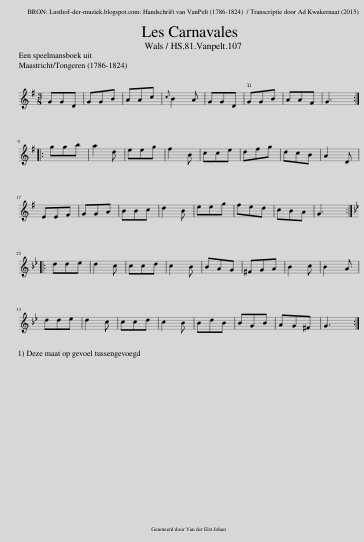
X:1
L:1/8
Q:1/4=115
M:3/8
I:linebreak $
K:G
V:1 treble
V:1
 GGD | GGB | AAc |{c} B2 A | GGD | %5
 GGB | AAF | G3 ::$ ggb | a2 d | %10
 eeg | f2 B | cce | dfg | dcB | %15
 A2 D |$ EEF | GGA | BBc | d2 B | %20
 eeg | fed | cBA | G3 ::$[K:Bb] dde | %25
 d2 c | ccd | c2 B | BAG | ^FGA | %30
 B2 c | B2 A |$ dde | d2 c | ccd | %35
 c2 B | BdB | BGB | AG^F | G3 :| %40
